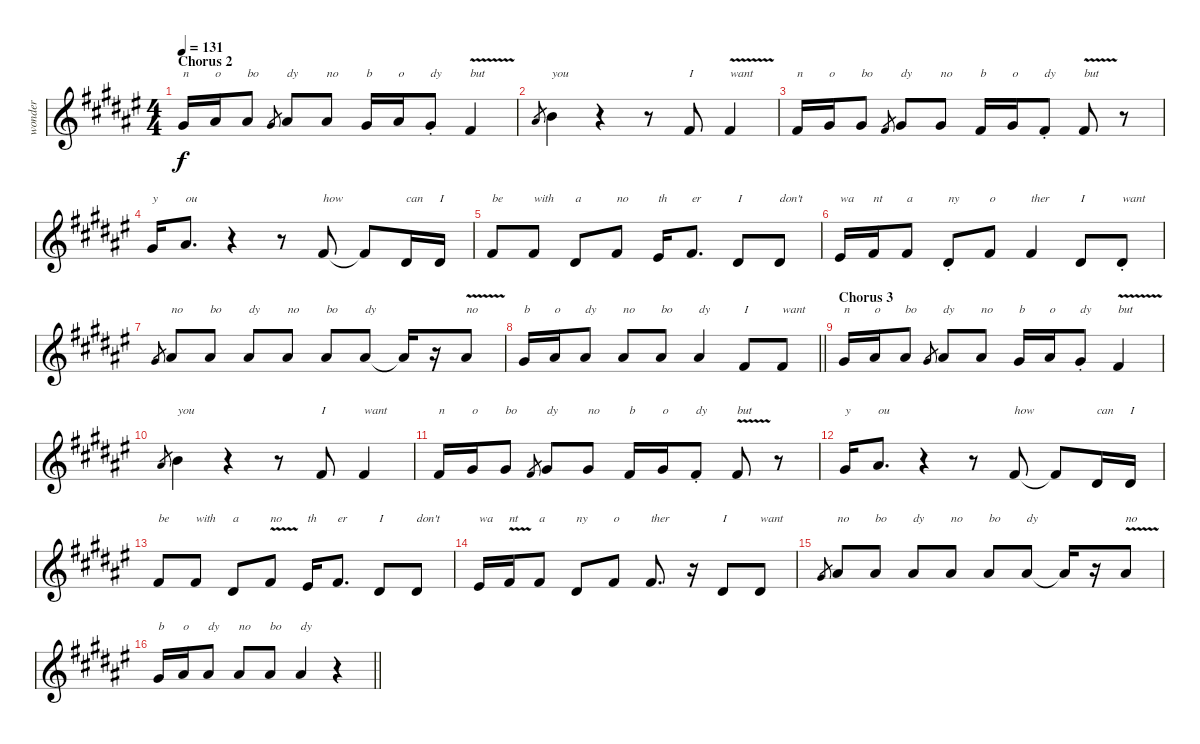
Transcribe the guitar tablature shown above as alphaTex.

\track ("wonder" "wonder") {instrument lead2sawtooth}
\staff {score}
\tuning (E4 B3 G3 D3 A2 E2) {hide}
\ts (4 4)
\section ("" "Chorus 2")
\tempo 131
\clef g2
\ks f#
4.1.16{txt "n" dy f} 6.1.16{txt "o"} 6.1.8{txt "bo"} 4.1.8{gr} 6.1.8{txt "dy"} 6.1.8{txt "no"} 4.1.16{txt "b"} 6.1.16{txt "o"} 4.1{st}.8{txt "dy"} 2.1{v}.4{txt "but"} |
6.1.8{gr} 7.1.4{txt "you"} r.4 r.8 2.1.8{txt "I"} 2.1{v}.4{txt "want"} |
2.1.16{txt "n"} 4.1.16{txt "o"} 4.1.8{txt "bo"} 2.1.8{gr} 4.1.8{txt "dy"} 4.1.8{txt "no"} 2.1.16{txt "b"} 4.1.16{txt "o"} 2.1{st}.8{txt "dy"} 2.1{v}.8{txt "but"} r.8 |
4.1.16{txt "y"} 6.1.8{d txt "ou"} r.4 r.8 2.1.8{txt "how"} 2.1{t}.8 4.2.16{txt "can"} 4.2.16{txt "I"} |
2.1.8{txt "be"} 2.1.8{txt "with"} 4.2.8{txt "a"} 2.1.8{txt "no"} 1.1.16{txt "th"} 2.1.8{d txt "er"} 4.2.8{txt "I"} 4.2.8{txt "don't"} |
1.1.16{txt "wa"} 2.1.16{txt "nt"} 2.1.8{txt "a"} 4.2{st}.8{txt "ny"} 2.1.8{txt "o"} 2.1.4{txt "ther"} 4.2.8{txt "I"} 4.2{st}.8{txt "want"} |
4.1.8{gr} 6.1.8{txt "no"} 6.1.8{txt "bo"} 6.1.8{txt "dy"} 6.1.8{txt "no"} 6.1.8{txt "bo"} 6.1.8{txt "dy"} 6.1{t}.16 r.16 6.1{v}.8{txt "no"} |
\barLineRight lightlight
4.1.16{txt "b"} 6.1.16{txt "o"} 6.1.8{txt "dy"} 6.1.8{txt "no"} 6.1.8{txt "bo"} 6.1.4{txt "dy"} 2.1.8{txt "I"} 2.1.8{txt "want"} |
\section ("" "Chorus 3")
4.1.16{txt "n"} 6.1.16{txt "o"} 6.1.8{txt "bo"} 4.1.8{gr} 6.1.8{txt "dy"} 6.1.8{txt "no"} 4.1.16{txt "b"} 6.1.16{txt "o"} 4.1{st}.8{txt "dy"} 2.1{v}.4{txt "but"} |
6.1.8{gr} 7.1.4{txt "you"} r.4 r.8 2.1.8{txt "I"} 2.1.4{txt "want"} |
2.1.16{txt "n"} 4.1.16{txt "o"} 4.1.8{txt "bo"} 2.1.8{gr} 4.1.8{txt "dy"} 4.1.8{txt "no"} 2.1.16{txt "b"} 4.1.16{txt "o"} 2.1{st}.8{txt "dy"} 2.1{v}.8{txt "but"} r.8 |
4.1.16{txt "y"} 6.1.8{d txt "ou"} r.4 r.8 2.1.8{txt "how"} 2.1{t}.8 4.2.16{txt "can"} 4.2.16{txt "I"} |
2.1.8{txt "be"} 2.1.8{txt "with"} 4.2.8{txt "a"} 2.1{v}.8{txt "no"} 1.1.16{txt "th"} 2.1.8{d txt "er"} 4.2.8{txt "I"} 4.2.8{txt "don't"} |
1.1.16{txt "wa"} 2.1{v}.16{txt "nt"} 2.1.8{txt "a"} 4.2.8{txt "ny"} 2.1.8{txt "o"} 2.1.8{d txt "ther"} r.16 4.2.8{txt "I"} 4.2.8{txt "want"} |
4.1.8{gr} 6.1.8{txt "no"} 6.1.8{txt "bo"} 6.1.8{txt "dy"} 6.1.8{txt "no"} 6.1.8{txt "bo"} 6.1.8{txt "dy"} 6.1{t}.16 r.16 6.1{v}.8{txt "no"} |
\barLineRight lightlight
4.1.16{txt "b"} 6.1.16{txt "o"} 6.1.8{txt "dy"} 6.1.8{txt "no"} 6.1.8{txt "bo"} 6.1.4{txt "dy"} r.4
